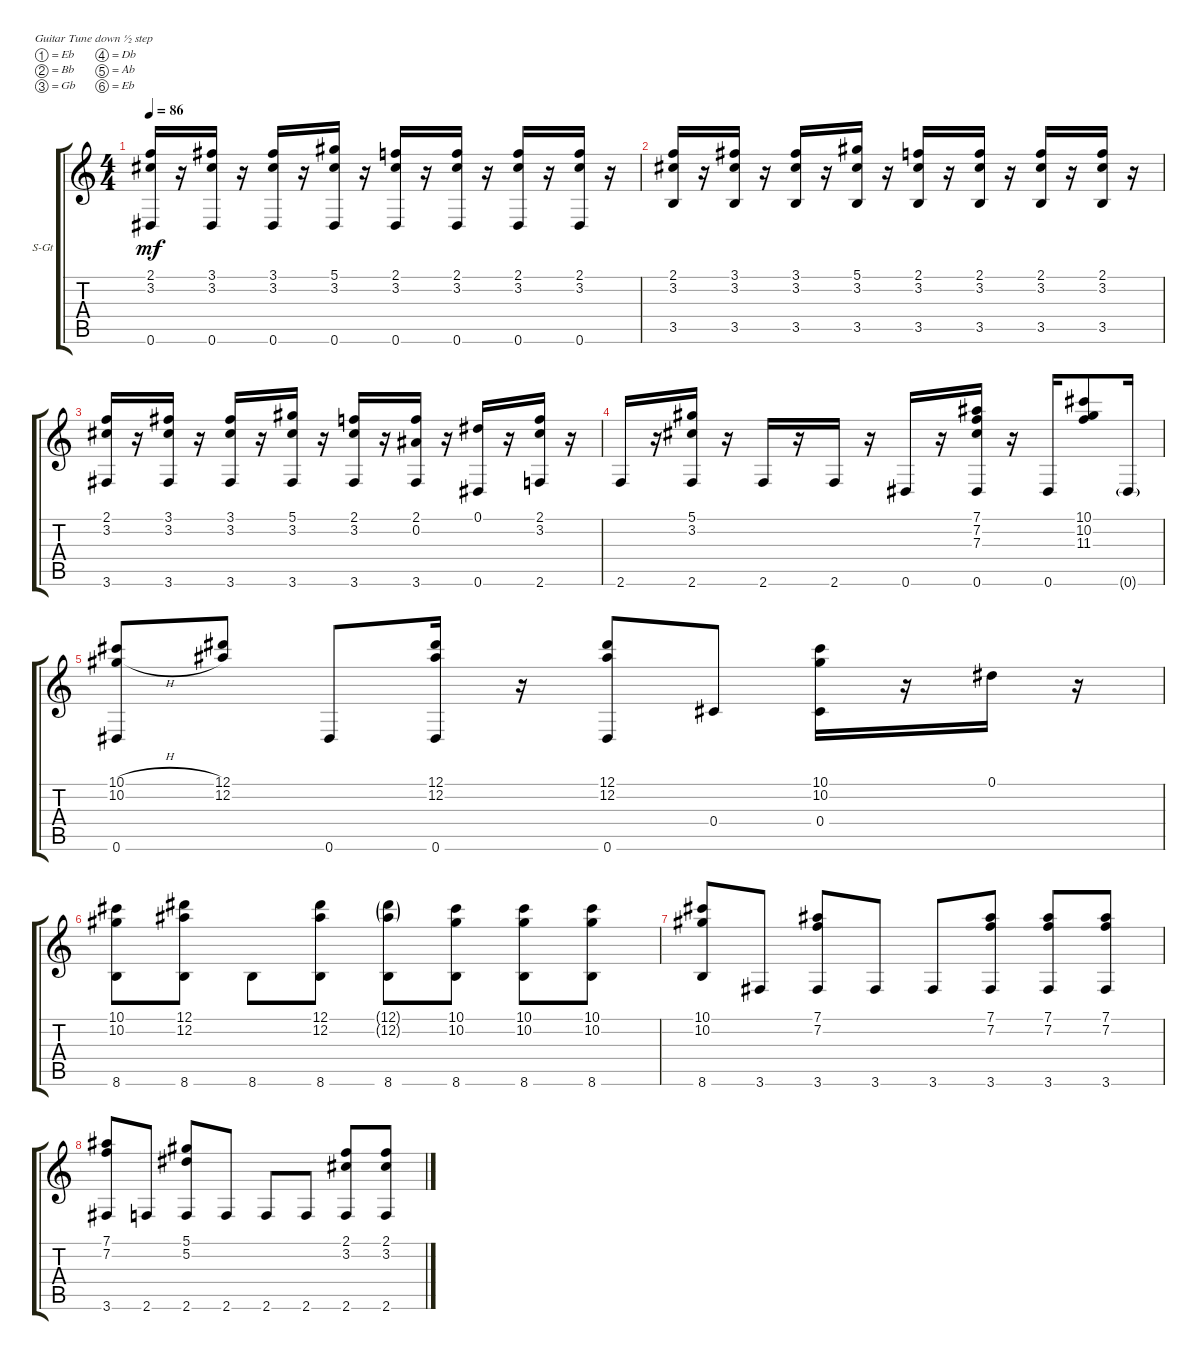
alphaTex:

\defaultSystemsLayout 4
\bracketExtendMode groupsimilarinstruments
\firstSystemTrackNameOrientation horizontal
\otherSystemsTrackNameOrientation horizontal
\track ("Steel Guitar" "S-Gt") {instrument acousticguitarsteel}
\staff {score tabs}
\tuning (Eb4 Bb3 Gb3 Db3 Ab2 Eb2)
\ts (4 4)
\tempo 86
\clef g2
\ks c
(2.1 3.2 0.6).16{dy mf} r.16 (3.1 3.2 0.6).16 r.16 (0.6 3.1 3.2).16 r.16 (5.1 3.2 0.6).16 r.16 (2.1 3.2 0.6).16 r.16 (2.1 3.2 0.6).16 r.16 (2.1 3.2 0.6).16 r.16 (2.1 3.2 0.6).16 r.16 |
(2.1 3.2 3.5).16 r.16 (3.1 3.2 3.5).16 r.16 (3.1 3.2 3.5).16 r.16 (5.1 3.2 3.5).16 r.16 (2.1 3.2 3.5).16 r.16 (3.5 2.1 3.2).16 r.16 (3.5 2.1 3.2).16 r.16 (3.5 2.1 3.2).16 r.16 |
(3.6 2.1 3.2).16 r.16 (3.1 3.2 3.6).16 r.16 (3.6 3.1 3.2).16 r.16 (5.1 3.2 3.6).16 r.16 (2.1 3.2 3.6).16 r.16 (2.1 0.2 3.6).16 r.16 (0.1 0.6).16 r.16 (2.1 3.2 2.6).16 r.16 |
2.6.16 r.16 (5.1 3.2 2.6).16 r.16 2.6.16 r.16 2.6.16 r.16 0.6.16 r.16 (0.6 7.1 7.2 7.3).16 r.16 0.6.16 (10.1 10.2 11.3).8 0.6{g}.16 |
(0.6 10.1{h} 10.2{h}).8 (12.2 12.1).8 0.6.8 (0.6 12.1 12.2).16 r.16 (12.1 12.2 0.6).8 0.4.8 (0.4 10.1 10.2).16 r.16 0.1.16 r.16 |
(8.6 10.1 10.2).8 (12.1 12.2 8.6).8 8.6.8 (12.1 12.2 8.6).8 (12.1{g} 12.2{g} 8.6).8 (8.6 10.1 10.2).8 (8.6 10.2 10.1).8 (8.6 10.1 10.2).8 |
(10.1 10.2 8.6).8 3.6.8 (7.1 7.2 3.6).8 3.6.8 3.6.8 (3.6 7.1 7.2).8 (3.6 7.2 7.1).8 (3.6 7.1 7.2).8 |
(7.1 7.2 3.6).8 2.6.8 (5.1 5.2 2.6).8 2.6.8 2.6.8 2.6.8 (2.6 2.1 3.2).8 (2.6 2.1 3.2).8
